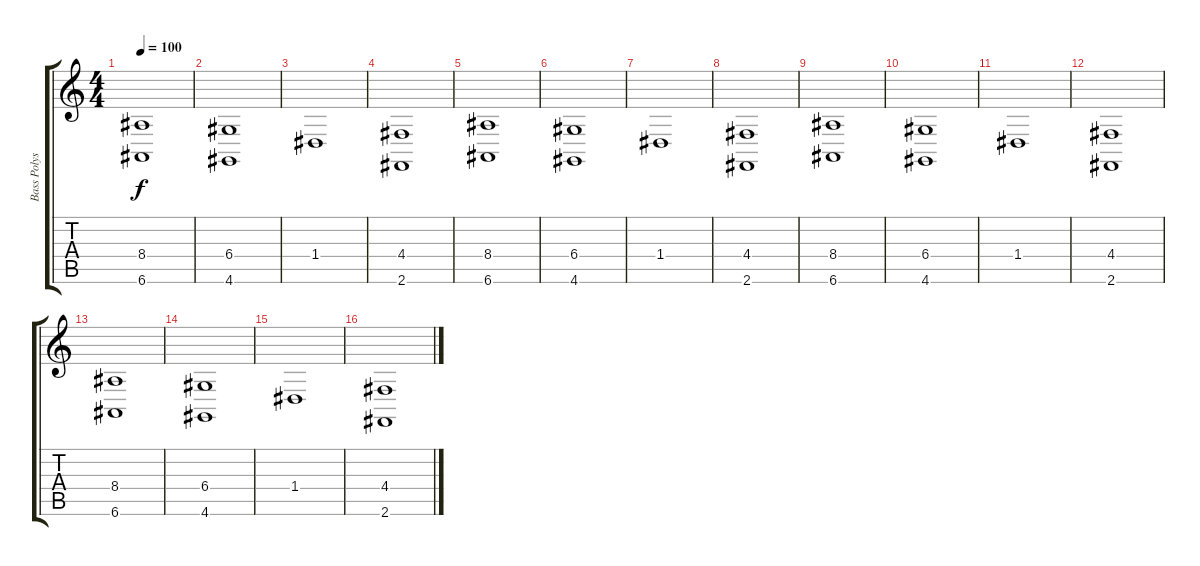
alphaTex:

\track ("Bass Polysynth" "Bass Polys") {instrument pad3polysynth}
\staff {score tabs}
\tuning (E4 B3 G3 D3 A2 E2) {hide}
\ts (4 4)
\tempo 100
\clef g2
\ks c
(8.4 6.6).1{dy f} |
(6.4 4.6).1 |
1.4.1 |
(4.4 2.6).1 |
(8.4 6.6).1 |
(6.4 4.6).1 |
1.4.1 |
(4.4 2.6).1 |
(8.4 6.6).1 |
(6.4 4.6).1 |
1.4.1 |
(4.4 2.6).1 |
(8.4 6.6).1 |
(6.4 4.6).1 |
1.4.1 |
(4.4 2.6).1
